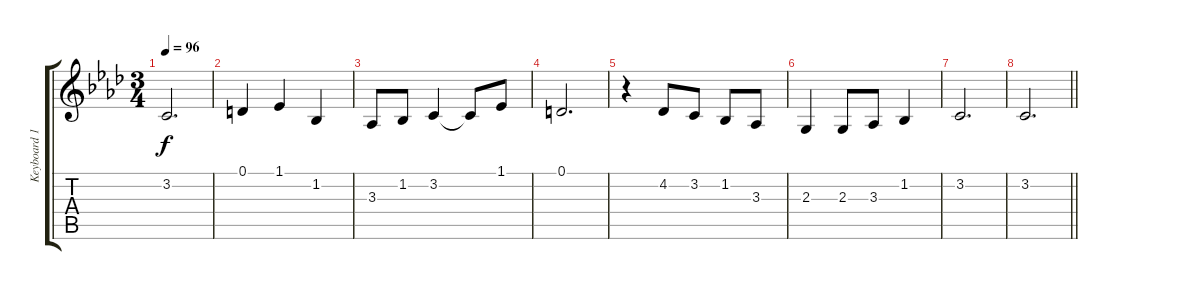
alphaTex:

\track ("Keyboard 1" "Keyboard 1") {instrument flute}
\staff {score tabs}
\tuning (D4 A3 F3 C3 G2 D2) {hide}
\ts (3 4)
\tempo 96
\clef g2
\ks fminor
3.2.2{d dy f instrument flute} |
0.1.4 1.1.4 1.2.4 |
3.3.8 1.2.8 3.2.4 3.2{t}.8 1.1.8 |
0.1.2{d} |
r.4 4.2.8 3.2.8 1.2.8 3.3.8 |
2.3.4 2.3.8 3.3.8 1.2.4 |
3.2.2{d} |
\barLineRight lightlight
3.2.2{d}
